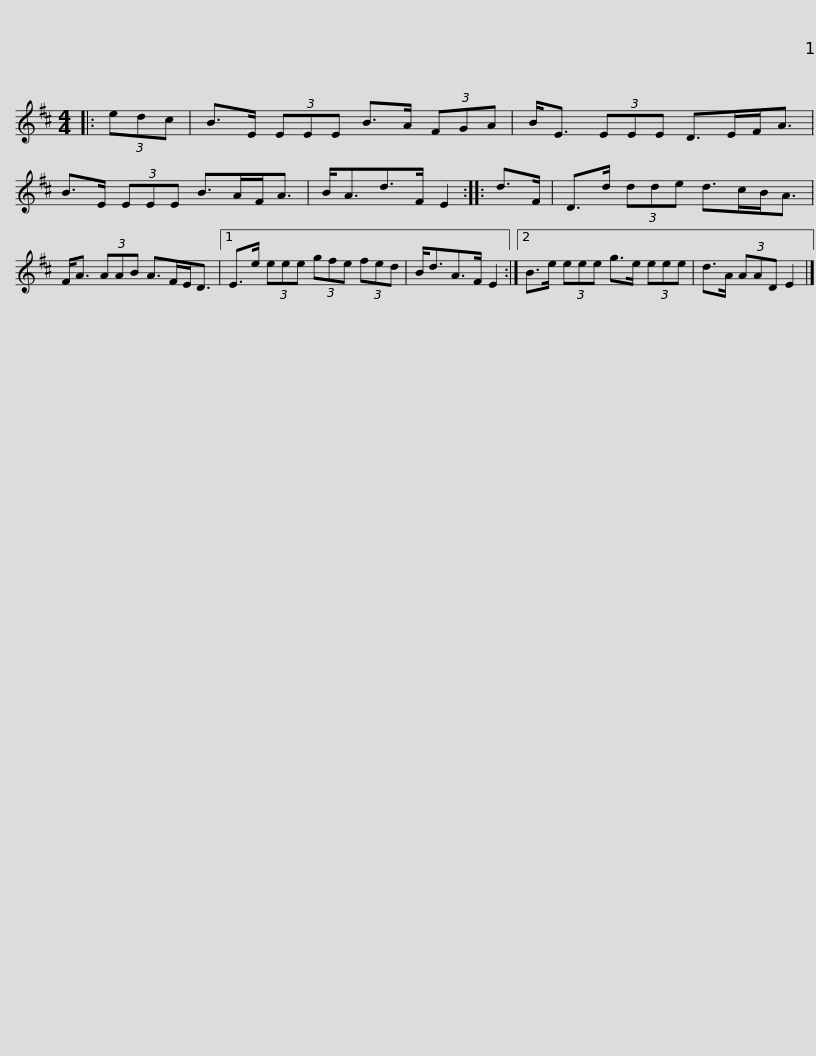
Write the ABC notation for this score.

X:1
L:1/8
M:4/4
I:linebreak $
K:D
V:1 treble
V:1
|: (3edc | B>E (3EEE B>A (3FGA | B<E (3EEE D>EF<A | B>E (3EEE B>AF<A | B<Ad>F E2 ::$ %5
 d>F | D>d (3dde d>cB<A | F<A (3AAB A>FE<D |1 E>e (3eee (3gfe (3fed | B<dA>F E2 :|2$ %10
 B>e (3eee g>e (3eee | d>A (3AAD E2 |] %12
